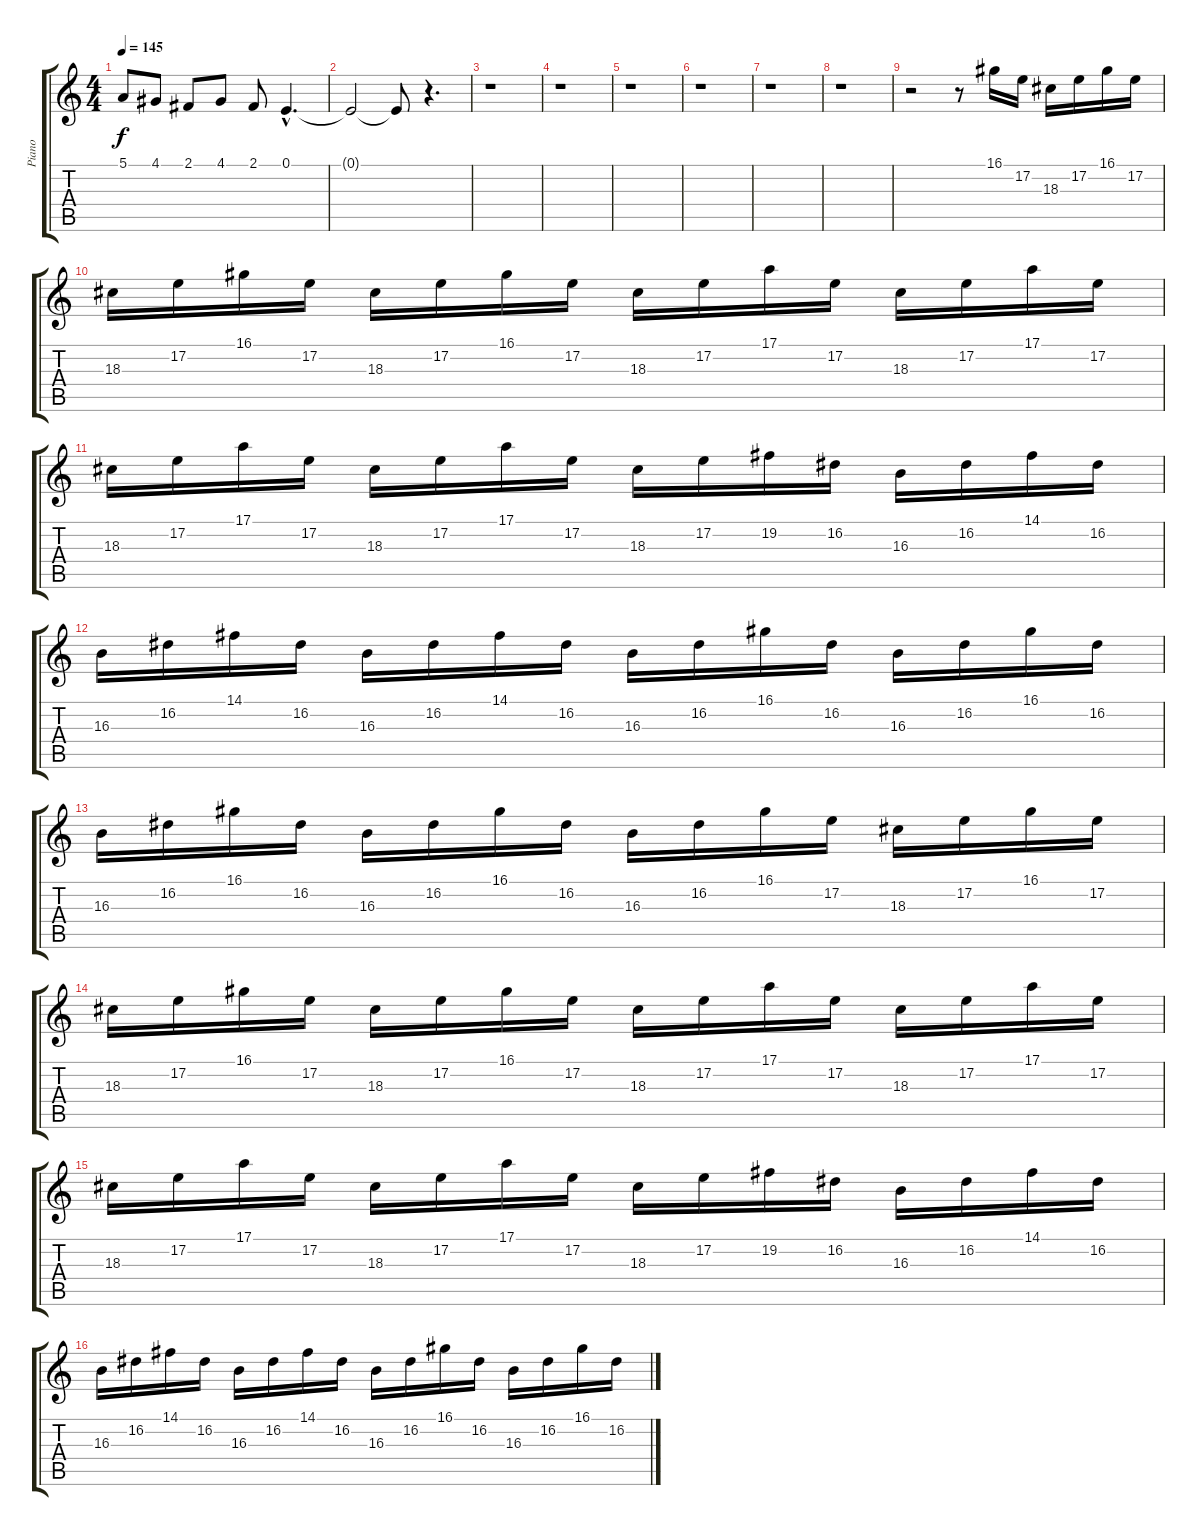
\track ("Piano" "Piano") {instrument acousticgrandpiano}
\staff {score tabs}
\tuning (E4 B3 G3 D3 A2 E2) {hide}
\ts (4 4)
\tempo 145
\clef g2
\ks c
5.1.8{dy f} 4.1.8 2.1.8 4.1.8 2.1.8 0.1{hac}.4{d} |
0.1{t}.2 0.1{t}.8 r.4{d} |
r.1 |
r.1 |
r.1 |
r.1 |
r.1 |
r.1 |
r.2 r.8 16.1.16{volume 15} 17.2.16 18.3.16 17.2.16 16.1.16 17.2.16 |
18.3.16 17.2.16 16.1.16 17.2.16 18.3.16 17.2.16 16.1.16 17.2.16 18.3.16 17.2.16 17.1.16 17.2.16 18.3.16 17.2.16 17.1.16 17.2.16 |
18.3.16 17.2.16 17.1.16 17.2.16 18.3.16 17.2.16 17.1.16 17.2.16 18.3.16 17.2.16 19.2.16 16.2.16 16.3.16 16.2.16 14.1.16 16.2.16 |
16.3.16 16.2.16 14.1.16 16.2.16 16.3.16 16.2.16 14.1.16 16.2.16 16.3.16 16.2.16 16.1.16 16.2.16 16.3.16 16.2.16 16.1.16 16.2.16 |
16.3.16 16.2.16 16.1.16 16.2.16 16.3.16 16.2.16 16.1.16 16.2.16 16.3.16 16.2.16 16.1.16 17.2.16 18.3.16 17.2.16 16.1.16 17.2.16 |
18.3.16 17.2.16 16.1.16 17.2.16 18.3.16 17.2.16 16.1.16 17.2.16 18.3.16 17.2.16 17.1.16 17.2.16 18.3.16 17.2.16 17.1.16 17.2.16 |
18.3.16 17.2.16 17.1.16 17.2.16 18.3.16 17.2.16 17.1.16 17.2.16 18.3.16 17.2.16 19.2.16 16.2.16 16.3.16 16.2.16 14.1.16 16.2.16 |
16.3.16 16.2.16 14.1.16 16.2.16 16.3.16 16.2.16 14.1.16 16.2.16 16.3.16 16.2.16 16.1.16 16.2.16 16.3.16 16.2.16 16.1.16 16.2.16
